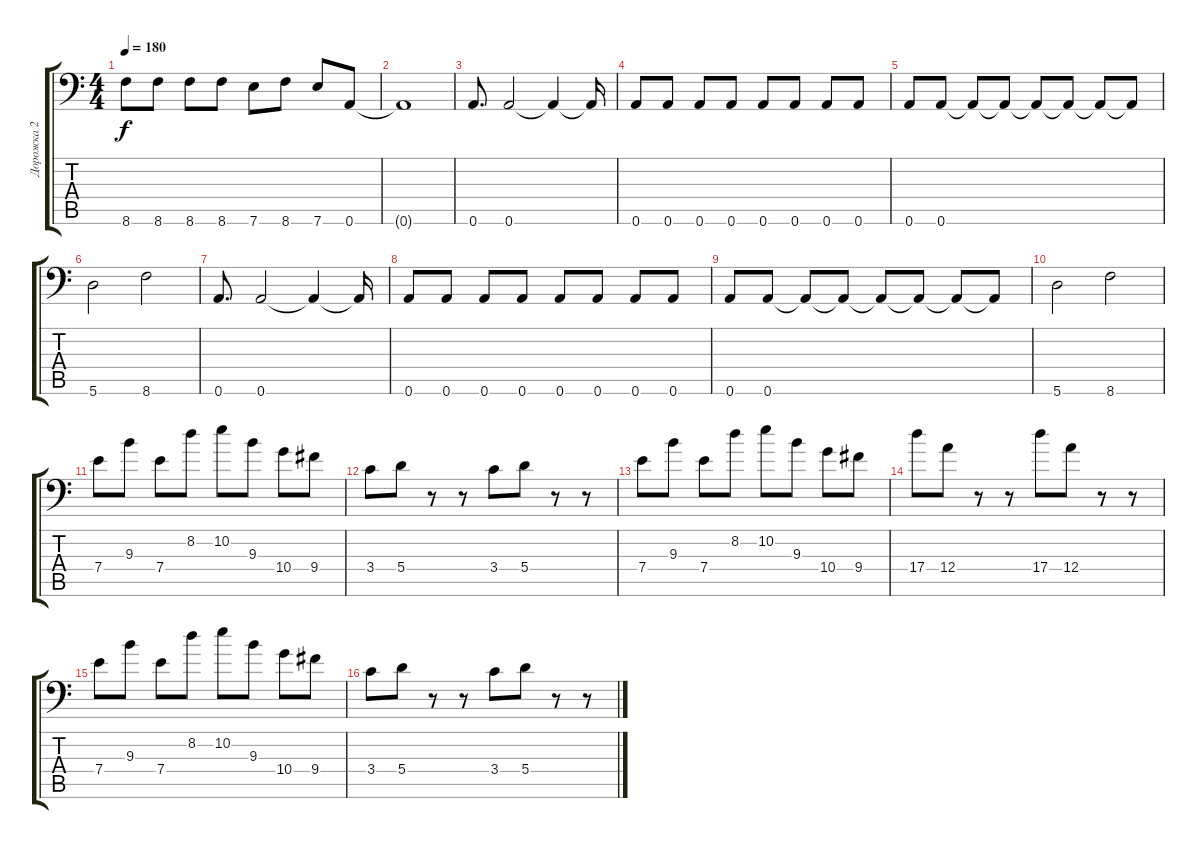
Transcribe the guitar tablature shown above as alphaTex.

\track ("Дорожка 2" "Дорожка 2") {instrument distortionguitar}
\staff {score tabs}
\tuning (B3 Gb3 D3 A2 E2 A1) {hide}
\ts (4 4)
\tempo 180
\clef f4
\ks c
8.6{t}.8{dy f} 8.6.8 8.6.8 8.6.8 7.6.8 8.6.8 7.6.8 0.6.8 |
0.6{t}.1 |
0.6.8{d} 0.6.2 0.6{t}.4 0.6{t}.16 |
0.6.8 0.6.8 0.6.8 0.6.8 0.6.8 0.6.8 0.6.8 0.6.8 |
0.6.8 0.6.8 0.6{t}.8 0.6{t}.8 0.6{t}.8 0.6{t}.8 0.6{t}.8 0.6{t}.8 |
5.6.2 8.6.2 |
0.6.8{d} 0.6.2 0.6{t}.4 0.6{t}.16 |
0.6.8 0.6.8 0.6.8 0.6.8 0.6.8 0.6.8 0.6.8 0.6.8 |
0.6.8 0.6.8 0.6{t}.8 0.6{t}.8 0.6{t}.8 0.6{t}.8 0.6{t}.8 0.6{t}.8 |
5.6.2 8.6.2 |
7.4.8 9.3.8 7.4.8 8.2.8 10.2.8 9.3.8 10.4.8 9.4.8 |
3.4.8 5.4.8 r.8 r.8 3.4.8 5.4.8 r.8 r.8 |
7.4.8 9.3.8 7.4.8 8.2.8 10.2.8 9.3.8 10.4.8 9.4.8 |
17.4.8 12.4.8 r.8 r.8 17.4.8 12.4.8 r.8 r.8 |
7.4.8 9.3.8 7.4.8 8.2.8 10.2.8 9.3.8 10.4.8 9.4.8 |
3.4.8 5.4.8 r.8 r.8 3.4.8 5.4.8 r.8 r.8
